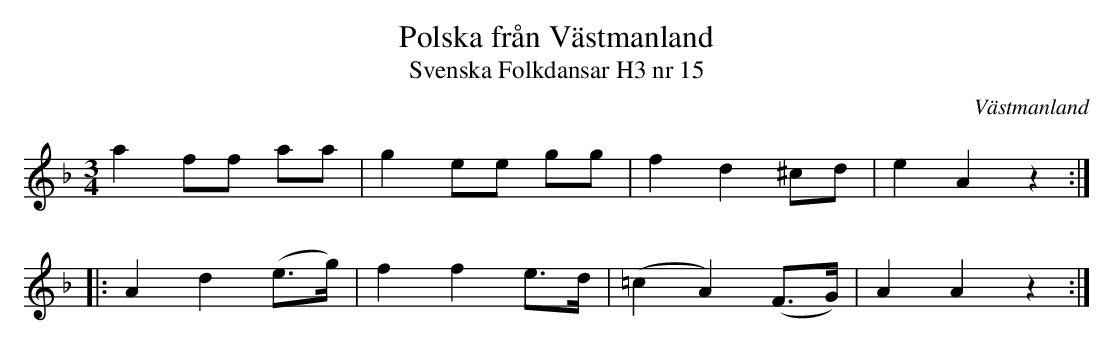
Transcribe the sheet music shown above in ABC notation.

X:1
T:Polska från Västmanland
T:Svenska Folkdansar H3 nr 15
O:Västmanland
U:w=wedge
M:3/4
L:1/8
K:Dm
a2 ff aa | g2 ee gg | f2 d2 ^cd | e2 A2 z2 ::
A2 d2 (e>g) | f2 f2 e>d | (=c2 A2) (F>G) | A2 A2 z2 :|
